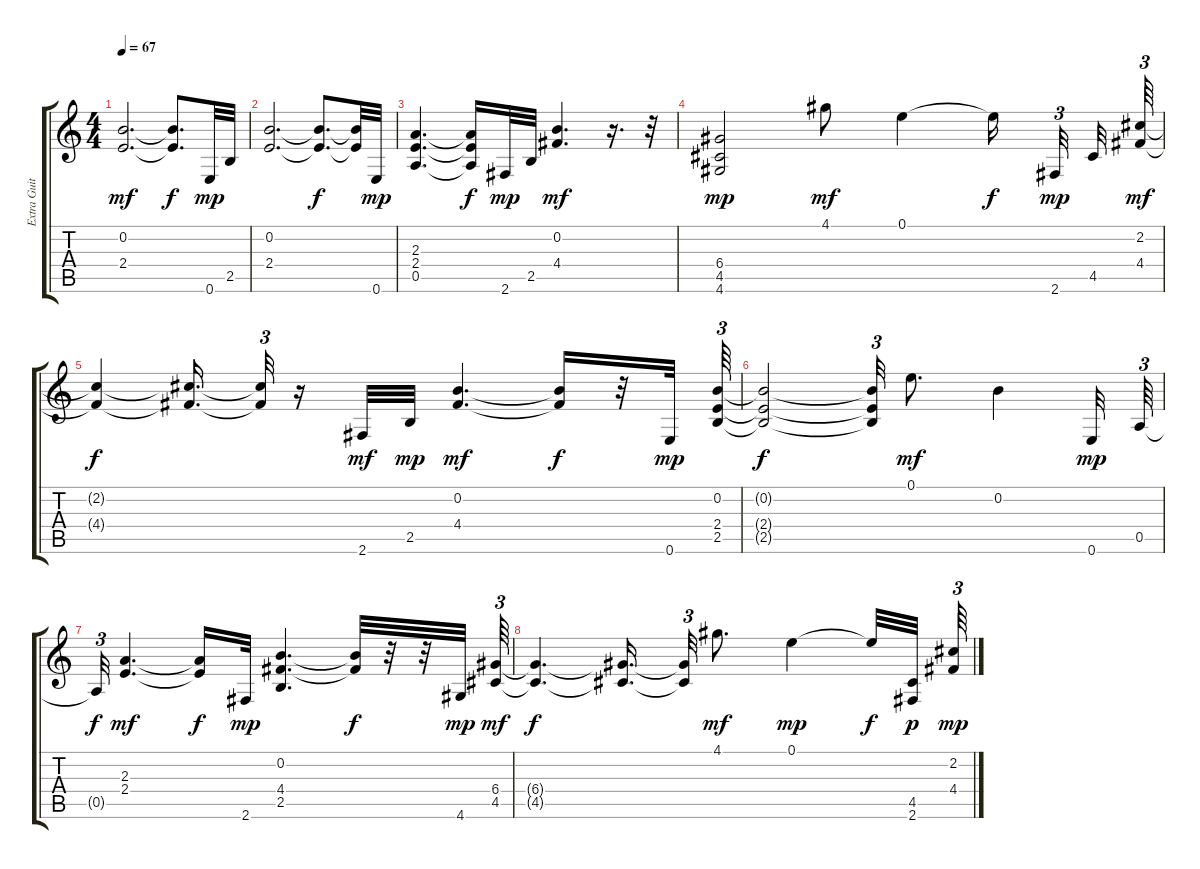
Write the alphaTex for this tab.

\track ("Extra Guitar" "Extra Guit") {instrument distortionguitar}
\staff {score tabs}
\tuning (E4 B3 G3 D3 A2 E2) {hide}
\ts (4 4)
\tempo 67
\clef g2
\ks c
(0.2 2.4).2{d dy mf} (0.2{t} 2.4{t}).8{d dy f} 0.6.32{dy mp} 2.5.32 |
(0.2 2.4).2{d} (0.2{t} 2.4{t}).8{d dy f} (0.2{t} 2.4{t}).32 0.6.32{dy mp} |
(2.3 2.4 0.5).4{d} (2.3{t} 2.4{t} 0.5{t}).16{dy f} 2.6.32{dy mp} 2.5.32 (0.2 4.4).4{d dy mf} r.16{d} r.32 |
(6.4 4.5 4.6).2{dy mp} 4.1.8{dy mf} 0.1.4 0.1{t}.16{dy f beam splitsecondary} 2.6.32{tu (3 2) dy mp beam splitsecondary} 4.5.32 (2.2 4.4).64{tu (3 2) dy mf} |
(2.2{t} 4.4{t}).4{dy f} (2.2{t} 4.4{t}).16{d} (2.2{t} 4.4{t}).32{tu (3 2)} r.16 2.6.32{dy mf} 2.5.32{dy mp} (0.2 4.4).4{d dy mf} (0.2{t} 4.4{t}).16{dy f} r.32 0.6.32{dy mp} (0.2 2.4 2.5).64{tu (3 2)} |
(0.2{t} 2.4{t} 2.5{t}).2{dy f} (0.2{t} 2.4{t} 2.5{t}).32{tu (3 2)} 0.1.8{d dy mf} 0.2.4 0.6.32{dy mp} 0.5.64{tu (3 2)} |
0.5{t}.32{tu (3 2) dy f} (2.3 2.4).4{d dy mf} (2.3{t} 2.4{t}).16{dy f} 2.6.32{dy mp} (0.2 4.4 2.5).4{d} (0.2{t} 4.4{t}).32{dy f} r.32 r.32 4.6.32{dy mp} (6.4 4.5).64{tu (3 2) dy mf} |
(6.4{t} 4.5{t}).4{d dy f} (6.4{t} 4.5{t}).16{d beam splitsecondary} (6.4{t} 4.5{t}).32{tu (3 2)} 4.1.8{d dy mf} 0.1.4{dy mp} 0.1{t}.32{dy f} (4.5 2.6).32{dy p beam splitsecondary} (2.2 4.4).64{tu (3 2) dy mp}
